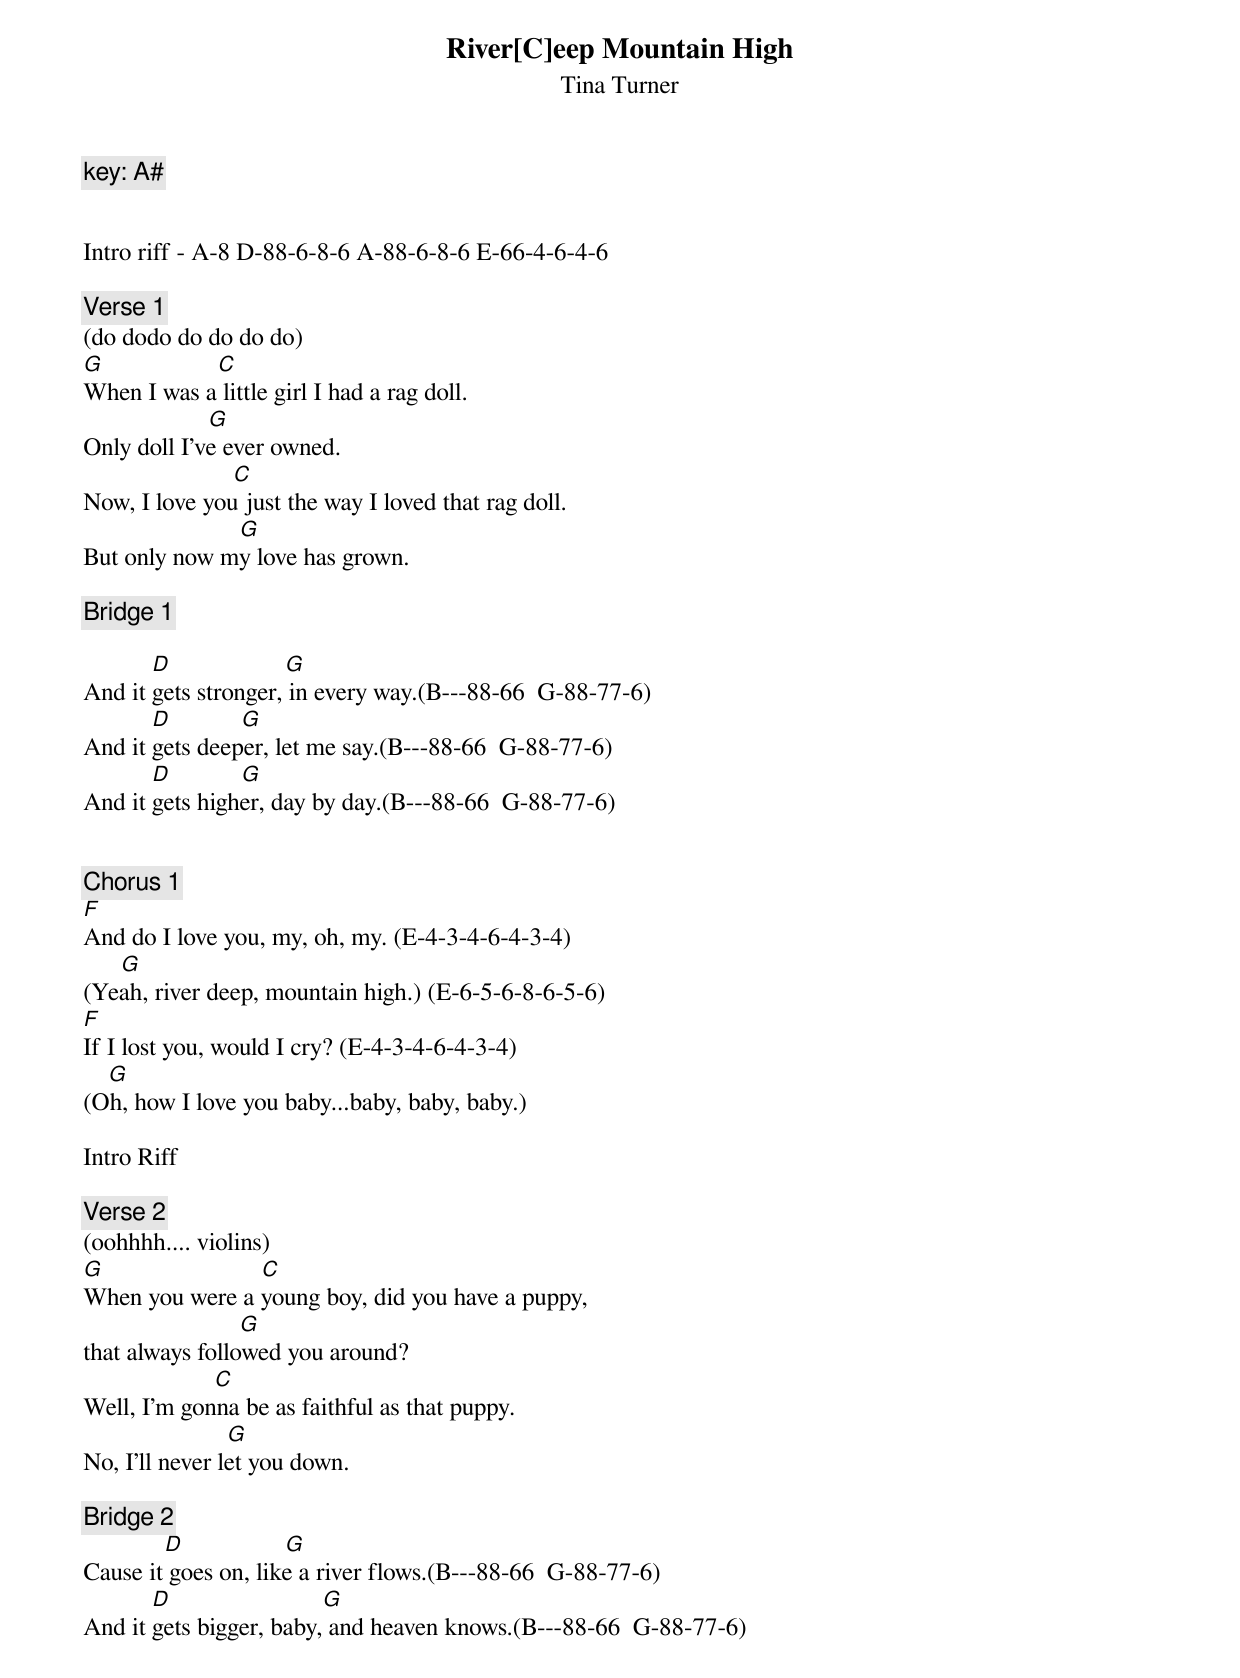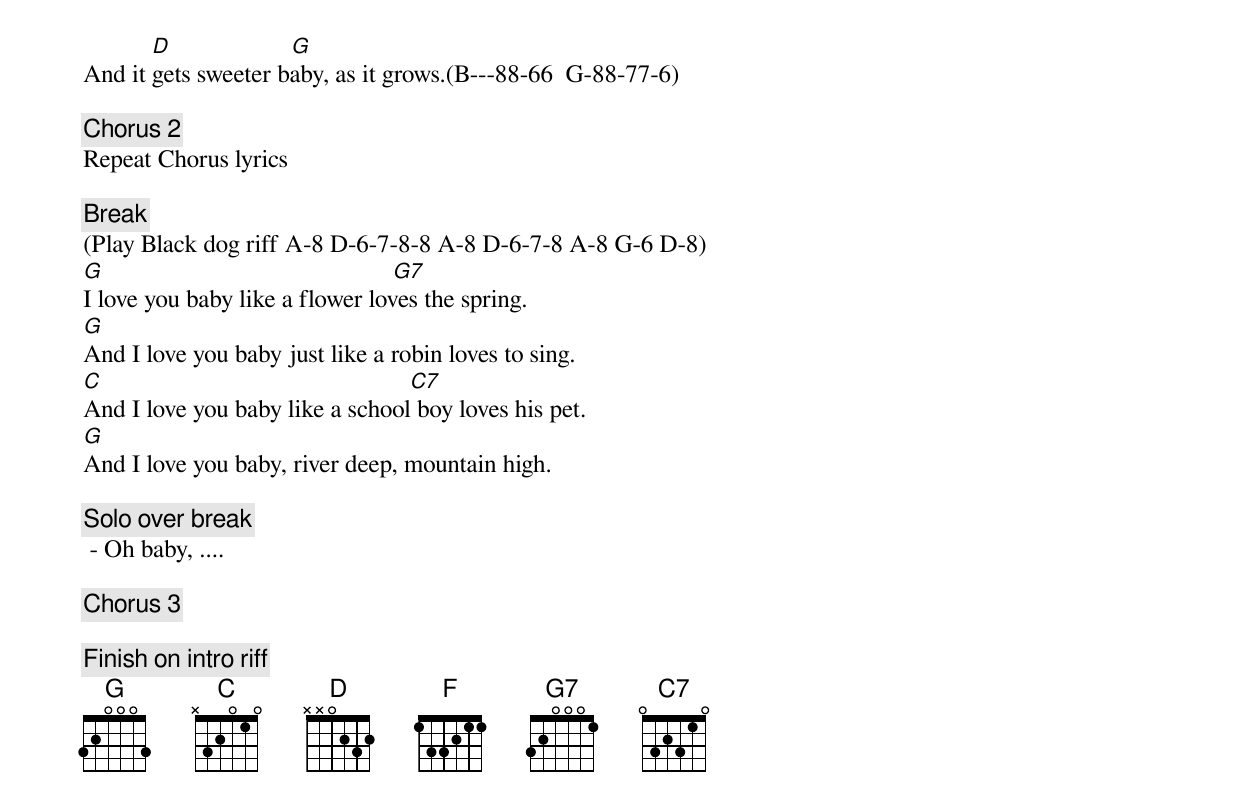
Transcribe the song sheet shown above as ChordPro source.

{t: River[C]eep Mountain High}
{st: Tina Turner}
{c: key: A#}


Intro riff - A-8 D-88-6-8-6 A-88-6-8-6 E-66-4-6-4-6

{c: Verse 1}
(do dodo do do do do)
[G]                  [C]
When I was a little girl I had a rag doll.
                    [G]
Only doll I've ever owned.
                        [C]
Now, I love you just the way I loved that rag doll.
                         [G]
But only now my love has grown.

{c: Bridge 1}

           [D]                  [G]
And it gets stronger, in every way.(B---88-66  G-88-77-6)
           [D]           [G]
And it gets deeper, let me say.(B---88-66  G-88-77-6)
           [D]           [G]
And it gets higher, day by day.(B---88-66  G-88-77-6)


{c: Chorus 1}
[F]
And do I love you, my, oh, my. (E-4-3-4-6-4-3-4)
      [G]
(Yeah, river deep, mountain high.) (E-6-5-6-8-6-5-6)
[F]
If I lost you, would I cry? (E-4-3-4-6-4-3-4)
    [G]
(Oh, how I love you baby...baby, baby, baby.)

Intro Riff

{c: Verse 2}
(oohhhh.... violins)
[G]                         [C]
When you were a young boy, did you have a puppy,
                         [G]
that always followed you around?
                     [C]
Well, I'm gonna be as faithful as that puppy.
                       [G]
No, I'll never let you down.

{c: Bridge 2}
             [D]                [G]
Cause it goes on, like a river flows.(B---88-66  G-88-77-6)
           [D]                        [G]
And it gets bigger, baby, and heaven knows.(B---88-66  G-88-77-6)
           [D]                   [G]
And it gets sweeter baby, as it grows.(B---88-66  G-88-77-6)

{c: Chorus 2}
Repeat Chorus lyrics

{c: Break}
(Play Black dog riff A-8 D-6-7-8-8 A-8 D-6-7-8 A-8 G-6 D-8)
[G]                                              [G7]
I love you baby like a flower loves the spring.
[G]
And I love you baby just like a robin loves to sing.
[C]                                                 [C7]
And I love you baby like a school boy loves his pet.
[G]
And I love you baby, river deep, mountain high.

{c: Solo over break}
 - Oh baby, ....

{c: Chorus 3}

{c: Finish on intro riff}
